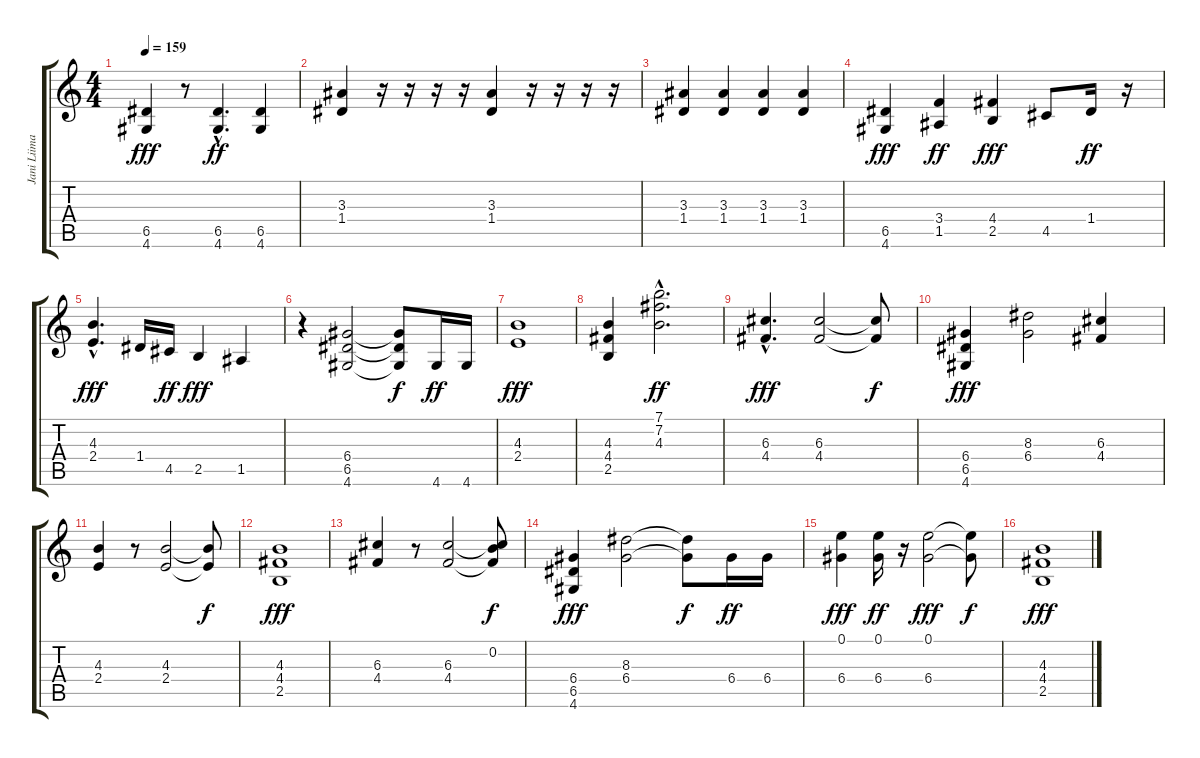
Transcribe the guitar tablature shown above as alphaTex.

\track ("Jani Liimatainen" "Jani Liima") {instrument overdrivenguitar}
\staff {score tabs}
\tuning (E4 B3 G3 D3 A2 E2) {hide}
\ts (4 4)
\tempo 159
\clef g2
\ks c
(6.5 4.6).4{dy fff} r.8 (6.5{hac} 4.6{hac}).4{d dy ff} (6.5 4.6).4 |
(3.3 1.4).4 r.16 r.16 r.16 r.16 (3.3 1.4).4 r.16 r.16 r.16 r.16 |
(3.3 1.4).4 (3.3 1.4).4 (3.3 1.4).4 (3.3 1.4).4 |
(6.5 4.6).4{dy fff} (3.4 1.5).4{dy ff} (4.4 2.5).4{dy fff} 4.5.8 1.4.16{dy ff} r.16 |
(4.3{hac} 2.4{hac}).4{d dy fff} 1.4.16 4.5.16{dy ff} 2.5.4{dy fff} 1.5.4 |
r.4{volume 11} (6.4 6.5 4.6).2 (6.4{t} 6.5{t} 4.6{t}).8{dy f} 4.6.16{dy ff} 4.6.16 |
(4.3 2.4).1{dy fff} |
(4.3 4.4 2.5).4 (7.1{hac} 7.2{hac} 4.3{hac}).2{d dy ff} |
(6.3{hac} 4.4{hac}).4{d dy fff} (6.3 4.4).2 (6.3{t} 4.4{t}).8{dy f} |
(6.4 6.5 4.6).4{dy fff} (8.3 6.4).2 (6.3 4.4).4 |
(4.3 2.4).4 r.8 (4.3 2.4).2 (4.3{t} 2.4{t}).8{dy f} |
(4.3 4.4 2.5).1{dy fff} |
(6.3 4.4).4 r.8 (6.3 4.4).2 (0.2 6.3{t} 4.4{t}).8{dy f} |
(6.4 6.5 4.6).4{dy fff} (8.3 6.4).2 (8.3{t} 6.4{t}).8{dy f} 6.4.16{dy ff} 6.4.16 |
(0.1 6.4).4{dy fff} (0.1 6.4).16{dy ff} r.16 (0.1 6.4).2{dy fff} (0.1{t} 6.4{t}).8{dy f} |
(4.3 4.4 2.5).1{dy fff}
